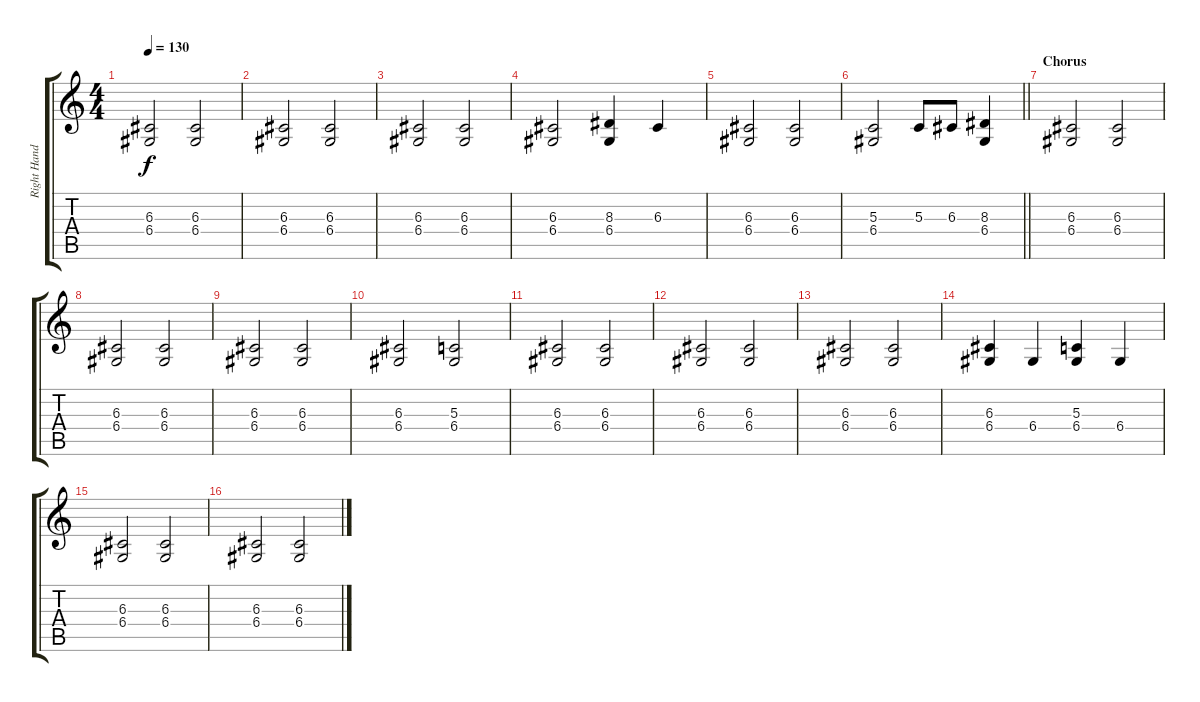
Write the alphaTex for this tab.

\track ("Right Hand" "Right Hand") {instrument acousticgrandpiano}
\staff {score tabs}
\tuning (E4 B3 G3 D3 A2 E2) {hide}
\ts (4 4)
\tempo 130
\clef g2
\ks c
(6.3 6.4).2{dy f} (6.3 6.4).2 |
(6.3 6.4).2 (6.3 6.4).2 |
(6.3 6.4).2 (6.3 6.4).2 |
(6.3 6.4).2 (8.3 6.4).4 6.3.4 |
(6.3 6.4).2 (6.3 6.4).2 |
\barLineRight lightlight
(5.3 6.4).2 5.3.8 6.3.8 (8.3 6.4).4 |
\section ("" "Chorus")
(6.3 6.4).2 (6.3 6.4).2 |
(6.3 6.4).2 (6.3 6.4).2 |
(6.3 6.4).2 (6.3 6.4).2 |
(6.3 6.4).2 (5.3 6.4).2 |
(6.3 6.4).2 (6.3 6.4).2 |
(6.3 6.4).2 (6.3 6.4).2 |
(6.3 6.4).2 (6.3 6.4).2 |
(6.3 6.4).4 6.4.4 (5.3 6.4).4 6.4.4 |
(6.3 6.4).2 (6.3 6.4).2 |
(6.3 6.4).2 (6.3 6.4).2
